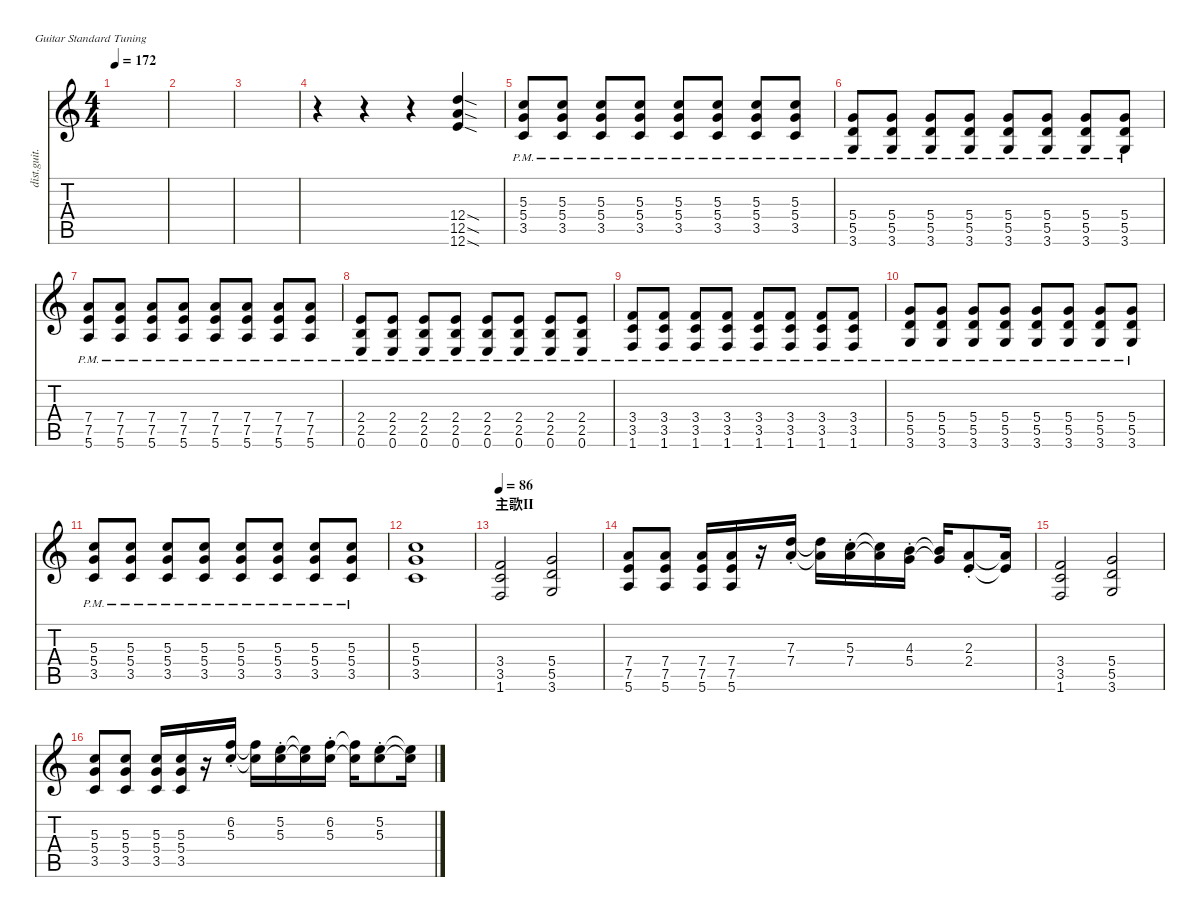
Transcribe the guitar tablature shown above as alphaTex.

\defaultSystemsLayout 4
\hideDynamics
\bracketExtendMode nobrackets
\track ("Distortion Guitar" "dist.guit.") {instrument distortionguitar}
\staff {score tabs}
\tuning (E4 B3 G3 D3 A2 E2)
\ts (4 4)
\tempo 172
\clef g2
\ks c
|
|
|
r.4{beam Down} r.4{beam Down} r.4{beam Down} (12.6{sod} 12.5{sod} 12.4{sod}).4{dy pp beam Up} |
(3.5{pm} 5.4{pm} 5.3{pm}).8{dy mf beam Up} (5.3{pm} 5.4{pm} 3.5{pm}).8{beam Up} (3.5{pm} 5.4{pm} 5.3{pm}).8{beam Up} (5.3{pm} 5.4{pm} 3.5{pm}).8{beam Up} (3.5{pm} 5.4{pm} 5.3{pm}).8{beam Up} (3.5{pm} 5.4{pm} 5.3{pm}).8{beam Up} (3.5{pm} 5.4{pm} 5.3{pm}).8{beam Up} (3.5{pm} 5.4{pm} 5.3{pm}).8{beam Up} |
(3.6{pm} 5.5{pm} 5.4{pm}).8{beam Up} (5.4{pm} 5.5{pm} 3.6{pm}).8{beam Up} (5.4{pm} 5.5{pm} 3.6{pm}).8{beam Up} (5.4{pm} 5.5{pm} 3.6{pm}).8{beam Up} (5.4{pm} 5.5{pm} 3.6{pm}).8{beam Up} (5.4{pm} 5.5{pm} 3.6{pm}).8{beam Up} (5.4{pm} 5.5{pm} 3.6{pm}).8{beam Up} (5.4{pm} 5.5{pm} 3.6{pm}).8{beam Up} |
(5.6{pm} 7.4{pm} 7.5{pm}).8{beam Up} (5.6{pm} 7.4{pm} 7.5{pm}).8{beam Up} (5.6{pm} 7.4{pm} 7.5{pm}).8{beam Up} (5.6{pm} 7.4{pm} 7.5{pm}).8{beam Up} (5.6{pm} 7.4{pm} 7.5{pm}).8{beam Up} (5.6{pm} 7.4{pm} 7.5{pm}).8{beam Up} (5.6{pm} 7.4{pm} 7.5{pm}).8{beam Up} (5.6{pm} 7.5{pm} 7.4{pm}).8{beam Up} |
(0.6{pm} 2.5{pm} 2.4{pm}).8{beam Up} (2.4{pm} 2.5{pm} 0.6{pm}).8{beam Up} (2.4{pm} 2.5{pm} 0.6{pm}).8{beam Up} (2.4{pm} 2.5{pm} 0.6{pm}).8{beam Up} (2.4{pm} 2.5{pm} 0.6{pm}).8{beam Up} (2.4{pm} 2.5{pm} 0.6{pm}).8{beam Up} (2.4{pm} 2.5{pm} 0.6{pm}).8{beam Up} (2.4{pm} 2.5{pm} 0.6{pm}).8{beam Up} |
(1.6{pm} 3.4{pm} 3.5{pm}).8{beam Up} (1.6{pm} 3.4{pm} 3.5{pm}).8{beam Up} (1.6{pm} 3.4{pm} 3.5{pm}).8{beam Up} (1.6{pm} 3.4{pm} 3.5{pm}).8{beam Up} (1.6{pm} 3.4{pm} 3.5{pm}).8{beam Up} (1.6{pm} 3.4{pm} 3.5{pm}).8{beam Up} (1.6{pm} 3.5{pm} 3.4{pm}).8{beam Up} (1.6{pm} 3.5{pm} 3.4{pm}).8{beam Up} |
(3.6{pm} 5.5{pm} 5.4{pm}).8{beam Up} (5.4{pm} 5.5{pm} 3.6{pm}).8{beam Up} (5.4{pm} 5.5{pm} 3.6{pm}).8{beam Up} (5.4{pm} 5.5{pm} 3.6{pm}).8{beam Up} (5.4{pm} 5.5{pm} 3.6{pm}).8{beam Up} (5.4{pm} 5.5{pm} 3.6{pm}).8{beam Up} (5.4{pm} 5.5{pm} 3.6{pm}).8{beam Up} (5.4{pm} 5.5{pm} 3.6{pm}).8{beam Up} |
(3.5{pm} 5.4{pm} 5.3{pm}).8{beam Up} (5.3{pm} 5.4{pm} 3.5{pm}).8{beam Up} (3.5{pm} 5.4{pm} 5.3{pm}).8{beam Up} (5.3{pm} 5.4{pm} 3.5{pm}).8{beam Up} (3.5{pm} 5.4{pm} 5.3{pm}).8{beam Up} (3.5{pm} 5.4{pm} 5.3{pm}).8{beam Up} (3.5{pm} 5.4{pm} 5.3{pm}).8{beam Up} (3.5{pm} 5.4{pm} 5.3{pm}).8{beam Up} |
(3.5 5.4 5.3).1{beam Up} |
\section ("" "主歌II")
\tempo 86
(1.6 3.5 3.4).2{beam Up} (5.4 5.5 3.6).2{beam Up} |
(5.6 7.5 7.4).8{beam Up} (7.4 7.5 5.6).8{beam Up} (5.6 7.5 7.4).16{beam Up} (7.4 7.5 5.6).16{beam Up} r.16{beam Up} (7.4{st} 7.3{st}).16{beam Up} (7.3{t} 7.4{t}).16{beam Down} (5.3{st} 7.4{st}).16{beam Down} (7.4{t} 5.3{t}).16{beam Down} (5.4{st} 4.3{st}).16{beam Down} (4.3{t} 5.4{t}).16{beam Up} (2.3{st} 2.4{st}).8{beam Up} (2.4{t} 2.3{t}).16{beam Up} |
(1.6 3.5 3.4).2{beam Up} (5.4 5.5 3.6).2{beam Up} |
(3.5 5.4 5.3).8{beam Up} (5.4 3.5 5.3).8{beam Up} (3.5 5.4 5.3).16{beam Up} (5.4 3.5 5.3).16{beam Up} r.16{beam Up} (5.3{st} 6.2{st}).16{beam Up} (5.3{t} 6.2{t}).16{beam Down} (5.3{st} 5.2{st}).16{beam Down} (5.2{t} 5.3{t}).16{beam Down} (6.2{st} 5.3{st}).16{beam Down} (5.3{t} 6.2{t}).16{beam Down} (5.3{st} 5.2{st}).8{beam Down} (5.2{t} 5.3{t}).16{beam Down}
